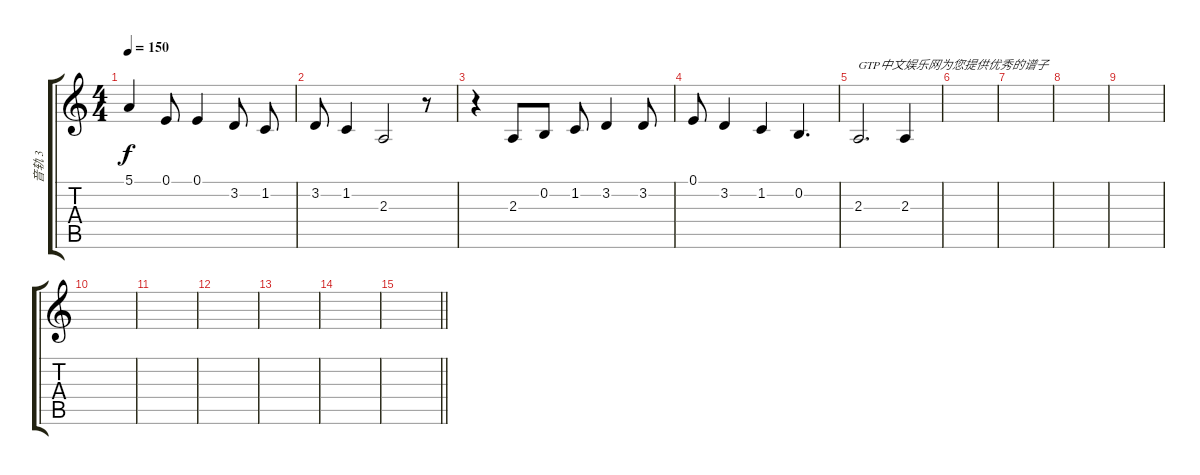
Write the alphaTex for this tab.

\track ("音轨 3" "音轨 3") {instrument orchestralharp}
\staff {score tabs}
\tuning (E4 B3 G3 D3 A2 E2) {hide}
\ts (4 4)
\tempo 150
\clef g2
\ks c
5.1.4{dy f} 0.1.8 0.1.4 3.2.8 1.2.8 |
3.2.8 1.2.4 2.3.2 r.8 |
r.4 2.3.8 0.2.8 1.2.8 3.2.4 3.2.8 |
0.1.8 3.2.4 1.2.4 0.2.4{d} |
2.3.2{d txt "GTP中文娱乐网为您提供优秀的谱子"} 2.3.4 |
|
|
|
|
|
|
|
|
|
\barLineRight lightlight
